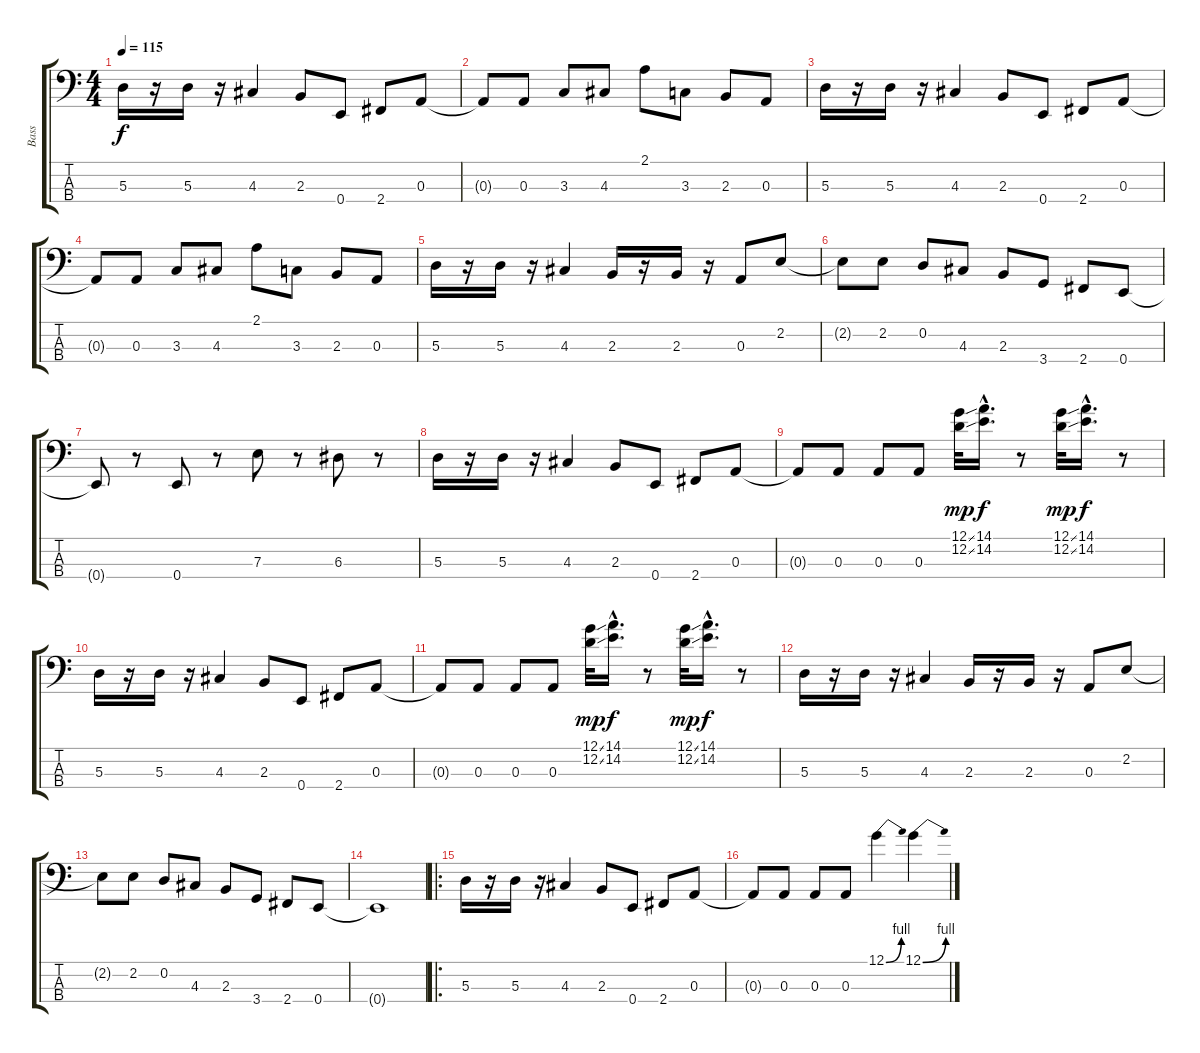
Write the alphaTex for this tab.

\track ("Bass" "Bass") {instrument electricbasspick}
\staff {score tabs}
\tuning (G2 D2 A1 E1) {hide}
\ts (4 4)
\tempo 115
\clef f4
\ks c
5.3.16{dy f} r.16 5.3.16 r.16 4.3.4 2.3.8 0.4.8 2.4.8 0.3.8 |
0.3{t}.8 0.3.8 3.3.8 4.3.8 2.1.8 3.3.8 2.3.8 0.3.8 |
5.3.16 r.16 5.3.16 r.16 4.3.4 2.3.8 0.4.8 2.4.8 0.3.8 |
0.3{t}.8 0.3.8 3.3.8 4.3.8 2.1.8 3.3.8 2.3.8 0.3.8 |
5.3.16 r.16 5.3.16 r.16 4.3.4 2.3.16 r.16 2.3.16 r.16 0.3.8 2.2.8 |
2.2{t}.8 2.2.8 0.2.8 4.3.8 2.3.8 3.4.8 2.4.8 0.4.8 |
0.4{t}.8 r.8 0.4.8 r.8 7.3.8 r.8 6.3.8 r.8 |
5.3.16 r.16 5.3.16 r.16 4.3.4 2.3.8 0.4.8 2.4.8 0.3.8 |
0.3{t}.8 0.3.8 0.3.8 0.3.8 (12.1{ss} 12.2{ss}).32{dy mp} (14.1{hac} 14.2{hac}).16{d dy f} r.8 (12.1{ss} 12.2{ss}).32{dy mp} (14.1{hac} 14.2{hac}).16{d dy f} r.8 |
5.3.16 r.16 5.3.16 r.16 4.3.4 2.3.8 0.4.8 2.4.8 0.3.8 |
0.3{t}.8 0.3.8 0.3.8 0.3.8 (12.1{ss} 12.2{ss}).32{dy mp} (14.1{hac} 14.2{hac}).16{d dy f} r.8 (12.1{ss} 12.2{ss}).32{dy mp} (14.1{hac} 14.2{hac}).16{d dy f} r.8 |
5.3.16 r.16 5.3.16 r.16 4.3.4 2.3.16 r.16 2.3.16 r.16 0.3.8 2.2.8 |
2.2{t}.8 2.2.8 0.2.8 4.3.8 2.3.8 3.4.8 2.4.8 0.4.8 |
0.4{t}.1 |
\ro
5.3.16 r.16 5.3.16 r.16 4.3.4 2.3.8 0.4.8 2.4.8 0.3.8 |
0.3{t}.8 0.3.8 0.3.8 0.3.8 12.1{be (bend 0 0 60 4)}.4 12.1{be (bend 0 0 60 4)}.4
